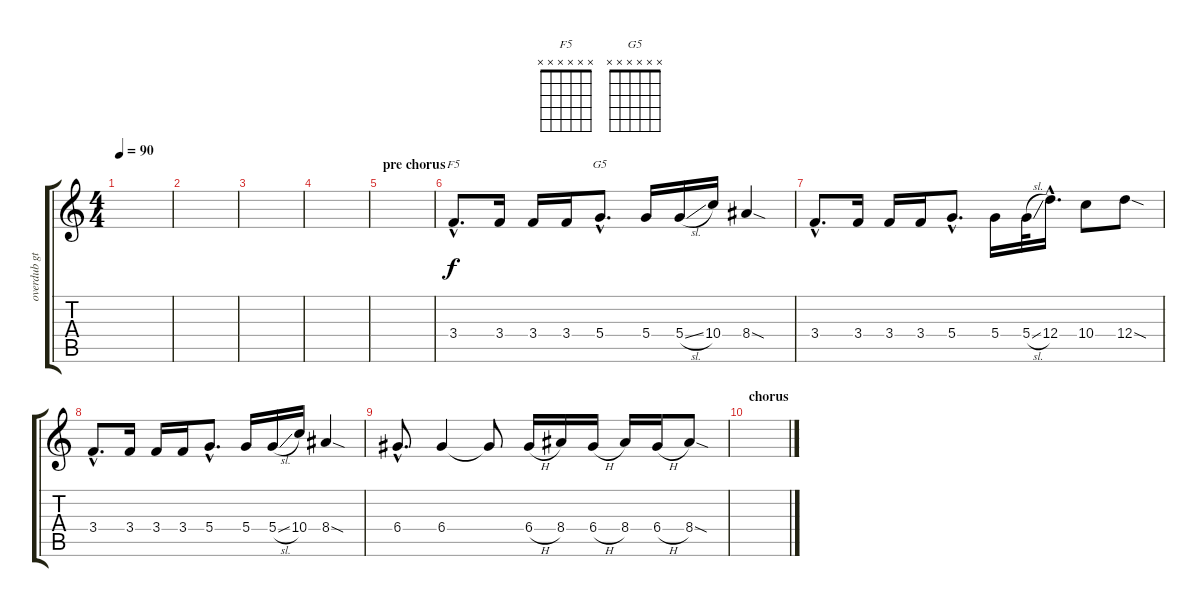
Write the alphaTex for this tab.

\track ("overdub gtr II" "overdub gt") {instrument acousticguitarnylon}
\staff {score tabs}
\tuning (E4 B3 G3 D3 A2 E2) {hide}
\chord ("F5" x x x x x x)
\chord ("G5" x x x x x x)
\ts (4 4)
\tempo 90
\clef g2
\ks c
|
|
|
|
\section ("" "pre chorus")
|
3.4{hac}.8{d ch "F5"} 3.4.16 3.4.16 3.4.16 5.4{hac}.8{d ch "G5"} 5.4.16 5.4{sl}.16 10.4.16 8.4{sod}.4 |
3.4{hac}.8{d} 3.4.16 3.4.16 3.4.16 5.4{hac}.8{d} 5.4.16 5.4{sl}.32 12.4{hac}.16{d} 10.4.8 12.4{sod}.8 |
3.4{hac}.8{d} 3.4.16 3.4.16 3.4.16 5.4{hac}.8{d} 5.4.16 5.4{sl}.16 10.4.16 8.4{sod}.4 |
6.4{hac}.8{d} 6.4.4 6.4{t}.8 6.4{h}.16 8.4.16 6.4{h}.16 8.4.16 6.4{h}.16 8.4{sod}.8 |
\section ("" "chorus")
